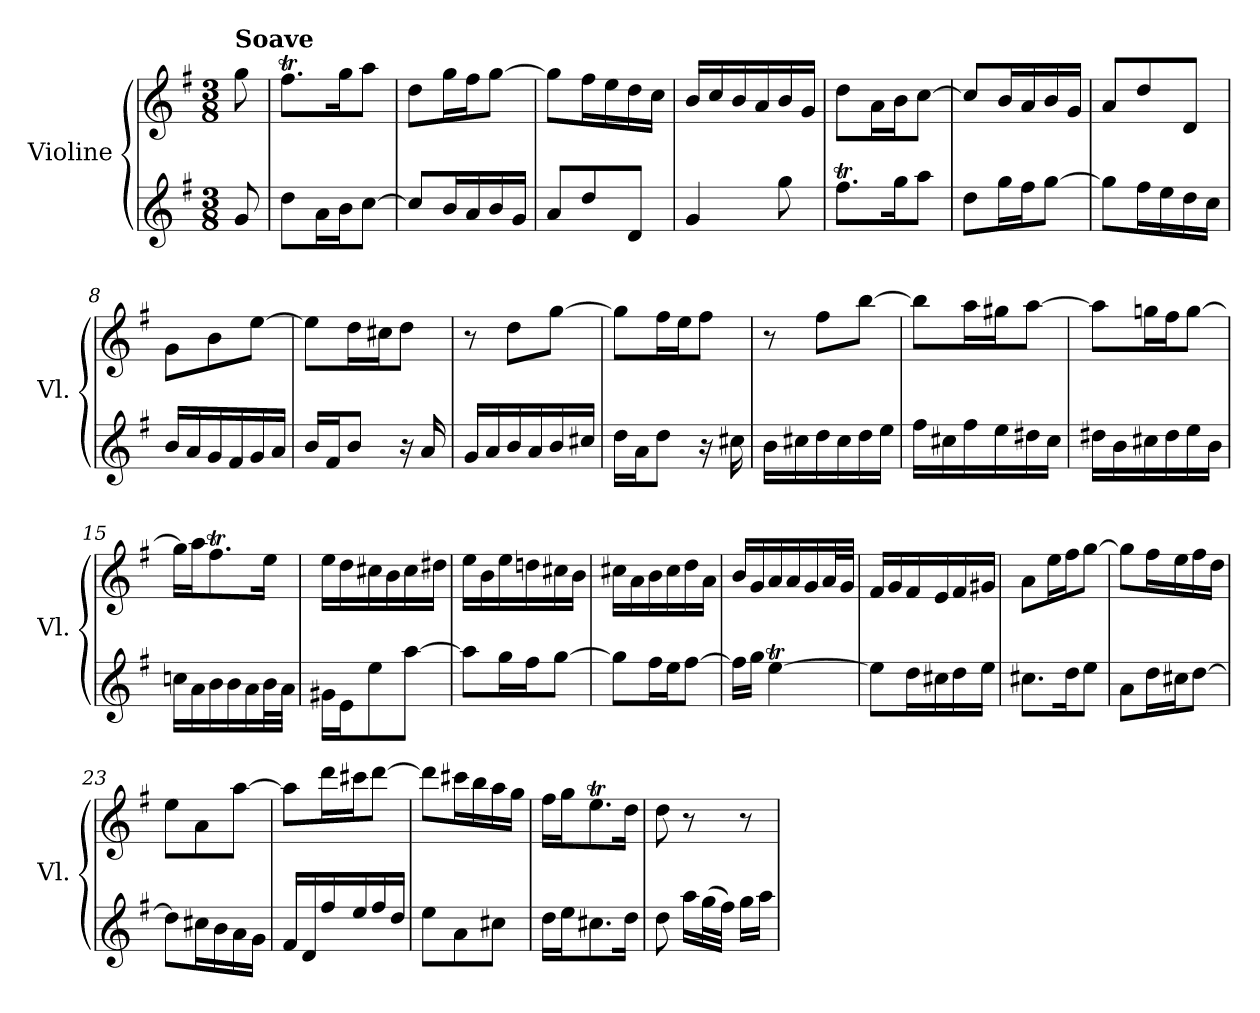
**kern	**kern
*part2	*part1
*staff2	*staff1
*I"Violine	*I"Violine
*I'Vl.	*I'Vl.
*clefG2	*clefG2
*k[f#]	*k[f#]
*M3/8	*M3/8
*MM60	*MM60
=	=
!	!LO:TX:a:B:t=Soave
8g/	8gg\
=1	=1
8dd\L	8.ff#t\L
16a\L	.
16b\J	16gg\K
[8cc\J	8aa\J
=2	=2
8cc/L]	8dd\L
16b/L	16gg\L
16a/	16ff#\J
16b/	[8gg\J
16g/JJ	.
=3	=3
8a/L	8gg\L]
8dd/	16ff#\L
.	16ee\
8d/J	16dd\
.	16cc\JJ
=4	=4
4g/	16b/LL
.	16cc/
.	16b/
.	16a/
8gg\	16b/
.	16g/JJ
=5	=5
8.ff#t\L	8dd\L
.	16a\L
16gg\K	16b\J
8aa\J	[8cc\J
=6	=6
8dd\L	8cc/L]
16gg\L	16b/L
16ff#\J	16a/
[8gg\J	16b/
.	16g/JJ
=7	=7
8gg\L]	8a/L
16ff#\L	8dd/
16ee\	.
16dd\	8d/J
16cc\JJ	.
!!LO:LB:g=z
=8	=8
16b/LL	8g\L
16a/	.
16g/	8b\
16f#/	.
16g/	[8ee\J
16a/JJ	.
=9	=9
16b/LL	8ee\L]
16f#/J	.
8b/J	16dd\L
.	16cc#X\J
16r	8dd\J
16a/	.
=10	=10
16g/LL	8r
16a/	.
16b/	8dd\L
16a/	.
16b/	[8gg\J
16cc#X/JJ	.
=11	=11
16dd\LL	8gg\L]
16a\J	.
8dd\J	16ff#\L
.	16ee\J
16r	8ff#\J
16cc#X\	.
=12	=12
16b\LL	8r
16cc#X\	.
16dd\	8ff#\L
16cc#\	.
16dd\	[8bb\J
16ee\JJ	.
=13	=13
16ff#\LL	8bb\L]
16cc#X\	.
16ff#\	16aa\L
16ee\	16gg#X\J
16dd#X\	[8aa\J
16cc#\JJ	.
!!LO:LB:g=z
=14	=14
16dd#X\LL	8aa\L]
16b\	.
16cc#X\	16ggn\L
16dd#\	16ff#\J
16ee\	[8gg\J
16b\JJ	.
=15	=15
16ccn\LL	16gg\LL]
16a\	16aa\J
16b\	8.ff#t\
16b\	.
16a\	.
32b\L	16ee\Jk
32a\JJJ	.
=16	=16
16g#X\LL	16ee\LL
16e\J	16dd\
8ee\	16cc#X\
.	16b\
[8aa\J	16cc#\
.	16dd#X\JJ
=17	=17
8aa\L]	16ee\LL
.	16b\
16gg\L	16ee\
16ff#\J	16ddn\
[8gg\J	16cc#X\
.	16b\JJ
=18	=18
8gg\L]	16cc#X\LL
.	16a\
16ff#\L	16b\
16ee\J	16cc#\
[8ff#\J	16dd\
.	16a\JJ
=19	=19
16ff#\LL]	16b/LL
16gg\JJ	16g/
[4eeT\	16a/
.	16a/
.	16g/
.	32a/L
.	32g/JJJ
!!LO:LB:g=z
=20	=20
8ee\L]	16f#/LL
.	16g/
16dd\L	16f#/
16cc#X\	16e/
16dd\	16f#/
16ee\JJ	16g#X/JJ
=21	=21
8.cc#X\L	8a\L
.	16ee\L
16dd\K	16ff#\J
8ee\J	[8gg\J
=22	=22
8a\L	8gg\L]
16dd\L	16ff#\L
16cc#X\J	16ee\
[8dd\J	16ff#\
.	16dd\JJ
=23	=23
8dd\L]	8ee\L
16cc#X\L	8a\
16b\	.
16a\	[8aa\J
16g\JJ	.
=24	=24
16f#/LL	8aa\L]
16d/	.
16ff#/	16ddd\L
16ee/	16ccc#X\J
16ff#/	[8ddd\J
16dd/JJ	.
=25	=25
8ee\L	8ddd\L]
8a\	16ccc#X\L
.	16bb\
8cc#X\J	16aa\
.	16gg\JJ
!!LO:LB:g=z
=26	=26
16dd\LL	16ff#\LL
16ee\J	16gg\J
8.cc#X\	8.eeT\
16dd\Jk	16dd\Jk
=27	=27
8dd\	8dd\
16aa\LL	8r
(32gg\L	.
32ff#\JJJ)	.
16gg\LL	8r
16aa\JJ	.
=	=
*-	*-
